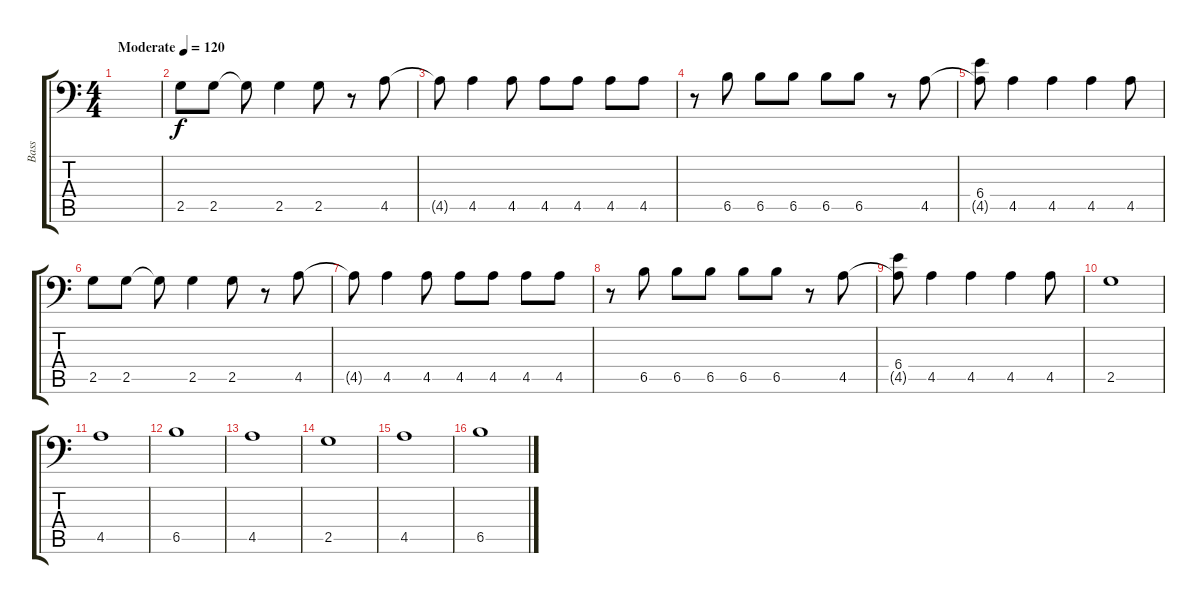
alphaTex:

\track ("Bass" "Bass") {instrument electricbasspick}
\staff {score tabs}
\tuning (C4 G3 Eb3 Bb2 F2 Bb1) {hide}
\ts (4 4)
\tempo (120 "Moderate")
\clef f4
\ks c
|
2.5.8 2.5.8 2.5{t}.8 2.5.4 2.5.8 r.8 4.5.8 |
4.5{t}.8 4.5.4 4.5.8 4.5.8 4.5.8 4.5.8 4.5.8 |
r.8 6.5.8 6.5.8 6.5.8 6.5.8 6.5.8 r.8 4.5.8 |
(6.4 4.5{t}).8 4.5.4 4.5.4 4.5.4 4.5.8 |
2.5.8 2.5.8 2.5{t}.8 2.5.4 2.5.8 r.8 4.5.8 |
4.5{t}.8 4.5.4 4.5.8 4.5.8 4.5.8 4.5.8 4.5.8 |
r.8 6.5.8 6.5.8 6.5.8 6.5.8 6.5.8 r.8 4.5.8 |
(6.4 4.5{t}).8 4.5.4 4.5.4 4.5.4 4.5.8 |
2.5.1 |
4.5.1 |
6.5.1 |
4.5.1 |
2.5.1 |
4.5.1 |
6.5.1
